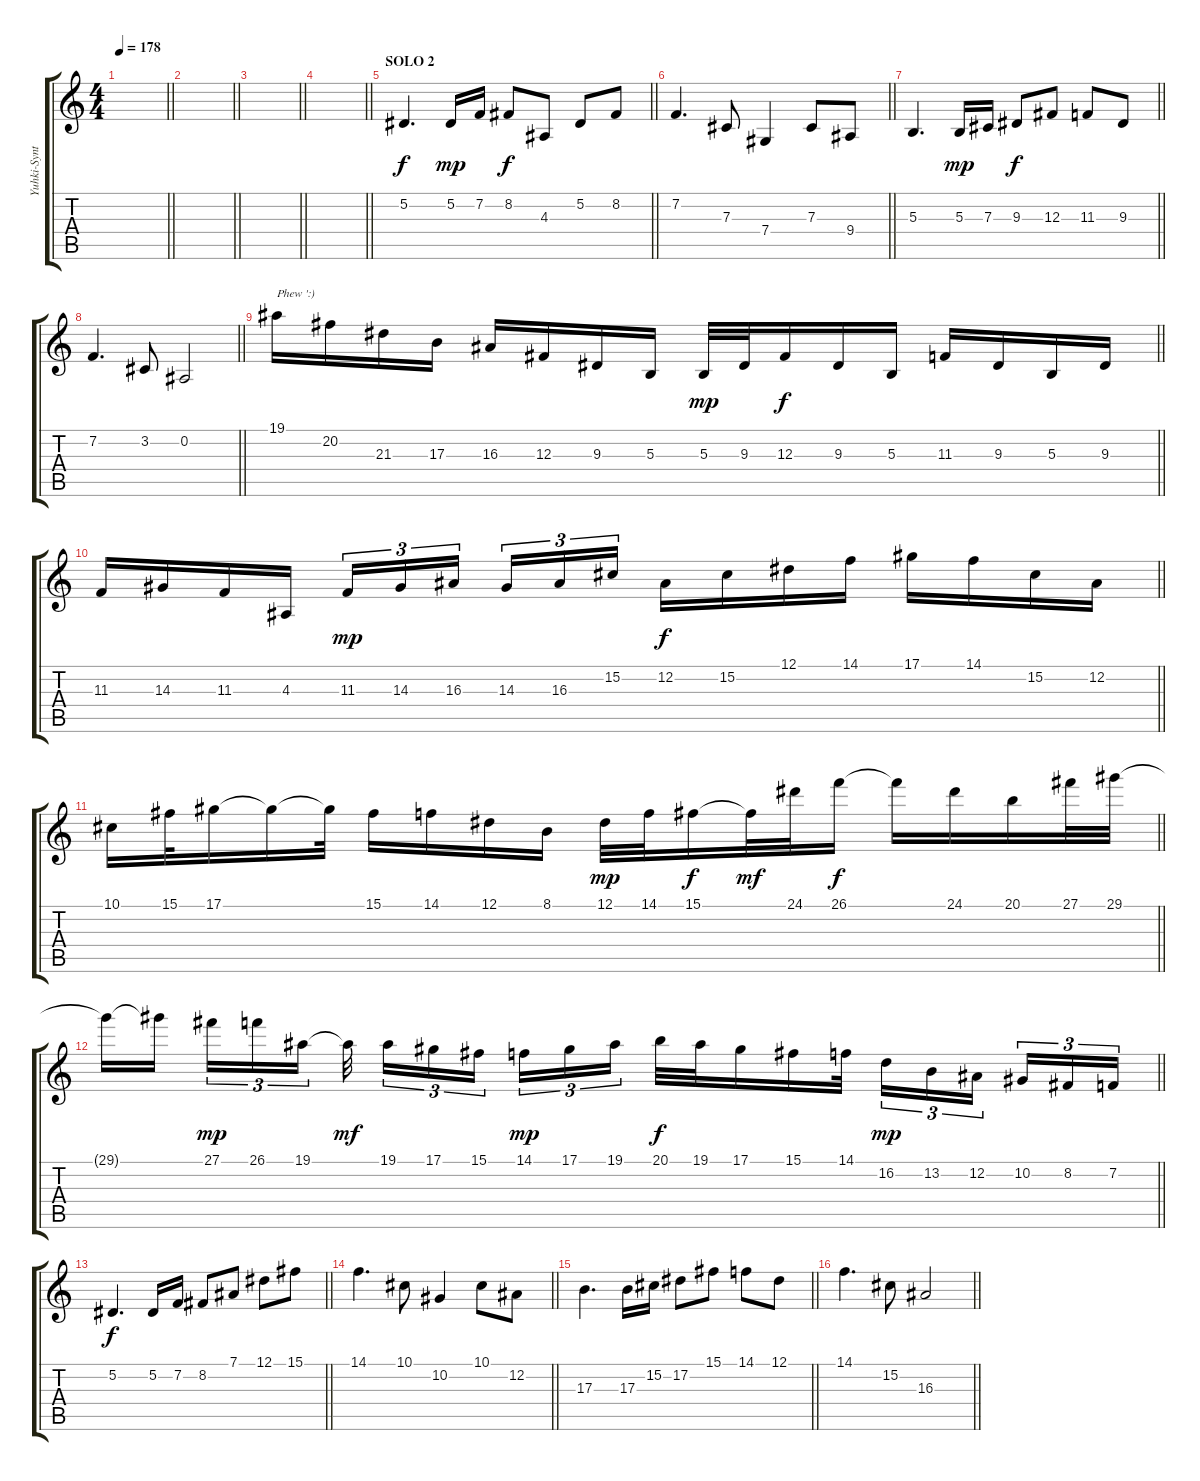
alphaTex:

\track ("Yuhki-Synth Lead" "Yuhki-Synt") {instrument lead2sawtooth}
\staff {score tabs}
\tuning (Eb4 Bb3 Gb3 Db3 Ab2 Eb2) {hide}
\ts (4 4)
\tempo 178
\clef g2
\barLineRight lightlight
\ks c
|
\barLineRight lightlight
|
\barLineRight lightlight
|
\barLineRight lightlight
|
\section ("" "SOLO 2")
\barLineRight lightlight
5.2.4{d} 5.2.16{dy mp} 7.2.16 8.2.8{dy f} 4.3.8 5.2.8 8.2.8 |
\barLineRight lightlight
7.2.4{d} 7.3.8 7.4.4 7.3.8 9.4.8 |
\barLineRight lightlight
5.3.4{d} 5.3.16{dy mp} 7.3.16 9.3.8{dy f} 12.3.8 11.3.8 9.3.8 |
\barLineRight lightlight
7.2.4{d} 3.2.8 0.2.2 |
\barLineRight lightlight
19.1.16{txt "Phew ':)"} 20.2.16 21.3.16 17.3.16 16.3.16 12.3.16 9.3.16 5.3.16 5.3.32{dy mp} 9.3.32 12.3.16{dy f} 9.3.16 5.3.16 11.3.16 9.3.16 5.3.16 9.3.16 |
\barLineRight lightlight
11.3.16 14.3.16 11.3.16 4.3.16 11.3.16{tu (3 2) dy mp} 14.3.16{tu (3 2)} 16.3.16{tu (3 2) beam splitsecondary} 14.3.16{tu (3 2)} 16.3.16{tu (3 2)} 15.2.16{tu (3 2)} 12.2.16{dy f} 15.2.16 12.1.16 14.1.16 17.1.16 14.1.16 15.2.16 12.2.16 |
\barLineRight lightlight
10.1.16 15.1.32 17.1.16 17.1{t}.16 17.1{t}.32 15.1.16 14.1.16 12.1.16 8.1.16 12.1.32{dy mp} 14.1.32 15.1.16{dy f} 15.1{t}.32{dy mf} 24.1.32 26.1.16{dy f} 26.1{t}.16 24.1.16 20.1.16 27.1.32 29.1.32 |
\barLineRight lightlight
29.1{t}.16 29.1{t}.16{beam splitsecondary} 27.1.16{tu (3 2) dy mp} 26.1.16{tu (3 2)} 19.1.16{tu (3 2)} 19.1{t}.32{dy mf beam splitsecondary} 19.1.16{tu (3 2)} 17.1.16{tu (3 2)} 15.1.16{tu (3 2) beam splitsecondary} 14.1.16{tu (3 2) dy mp} 17.1.16{tu (3 2)} 19.1.16{tu (3 2)} 20.1.32{dy f} 19.1.32 17.1.16 15.1.16 14.1.32 16.2.16{tu (3 2) dy mp} 13.2.16{tu (3 2)} 12.2.16{tu (3 2) beam splitsecondary} 10.2.16{tu (3 2)} 8.2.16{tu (3 2)} 7.2.16{tu (3 2)} |
\barLineRight lightlight
5.2.4{d dy f} 5.2.16 7.2.16 8.2.8 7.1.8 12.1.8 15.1.8 |
\barLineRight lightlight
14.1.4{d} 10.1.8 10.2.4 10.1.8 12.2.8 |
\barLineRight lightlight
17.3.4{d} 17.3.16 15.2.16 17.2.8 15.1.8 14.1.8 12.1.8 |
\barLineRight lightlight
14.1.4{d} 15.2.8 16.3.2
